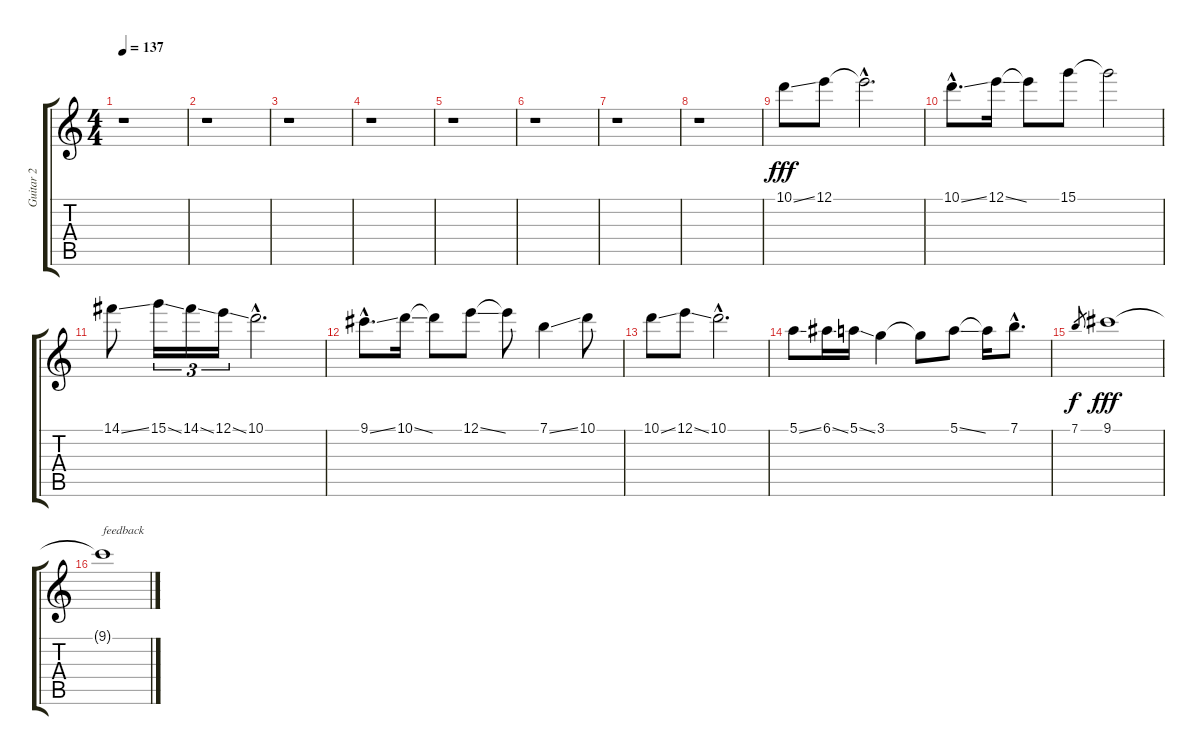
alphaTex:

\track ("Guitar 2" "Guitar 2") {instrument distortionguitar}
\staff {score tabs}
\tuning (E4 B3 G3 D3 A2 E2) {hide}
\ts (4 4)
\tempo 137
\clef g2
\ks c
r.1{dy fff} |
r.1 |
r.1 |
r.1 |
r.1 |
r.1 |
r.1 |
r.1 |
10.1{ss}.8 12.1.8 12.1{hac t}.2{d} |
10.1{ss hac}.8{d} 12.1{ss}.16 12.1{t}.8 15.1.8 15.1{t}.2 |
14.1{ss}.8 15.1{ss}.16{tu (3 2)} 14.1{ss}.16{tu (3 2)} 12.1{ss}.16{tu (3 2)} 10.1{hac}.2{d} |
9.1{ss hac}.8{d} 10.1{ss}.16 10.1{t}.8 12.1{ss}.8 12.1{t}.8 7.1{ss}.4 10.1.8 |
10.1{ss}.8 12.1{ss}.8 10.1{hac}.2{d} |
5.1{ss}.8 6.1{ss}.16 5.1{ss}.16 3.1.4 3.1{t}.8 5.1{ss}.8 5.1{t}.16 7.1{hac}.8{d} |
7.1.8{gr dy f} 9.1.1{dy fff} |
9.1{t}.1{txt "feedback"}
